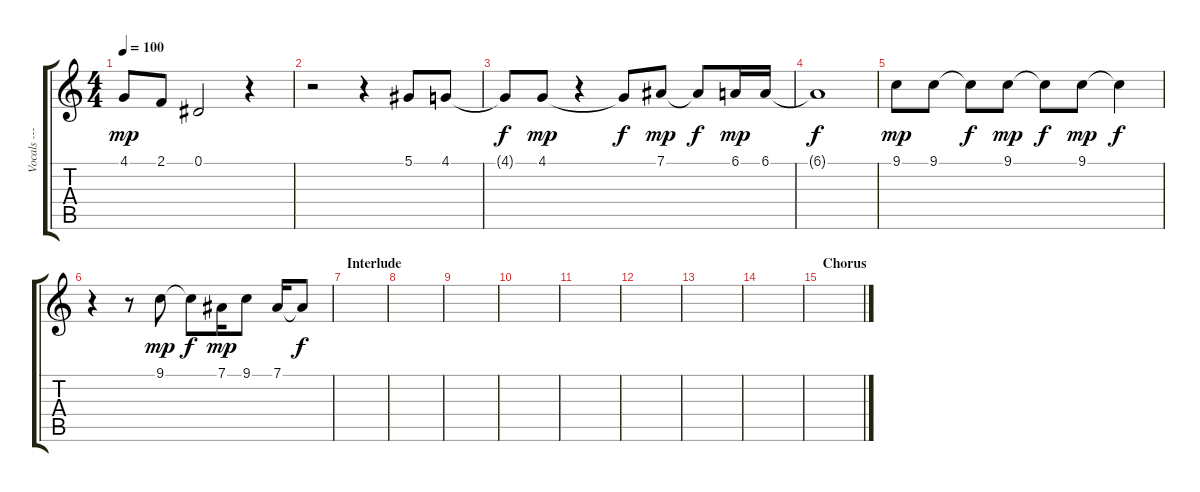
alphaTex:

\track ("Vocals ----- Bono" "Vocals ---") {instrument englishhorn}
\staff {score tabs}
\tuning (Eb4 Bb3 Gb3 Db3 Ab2 Eb2) {hide}
\ts (4 4)
\tempo 100
\clef g2
\ks c
4.1.8{dy mp} 2.1.8 0.1.2 r.4 |
r.2 r.4 5.1.8 4.1.8 |
4.1{t}.8{dy f} 4.1.8{dy mp} r.4 4.1{t}.8{dy f} 7.1.8{dy mp} 7.1{t}.8{dy f} 6.1.16{dy mp} 6.1.16 |
6.1{t}.1{dy f} |
9.1.8{dy mp} 9.1.8 9.1{t}.8{dy f} 9.1.8{dy mp} 9.1{t}.8{dy f} 9.1.8{dy mp} 9.1{t}.4{dy f} |
r.4 r.8 9.1.8{dy mp} 9.1{t}.8{dy f} 7.1.16{dy mp} 9.1.8 7.1.16 7.1{t}.8{dy f} |
\section ("" "Interlude")
|
|
|
|
|
|
|
|
\section ("" "Chorus")
